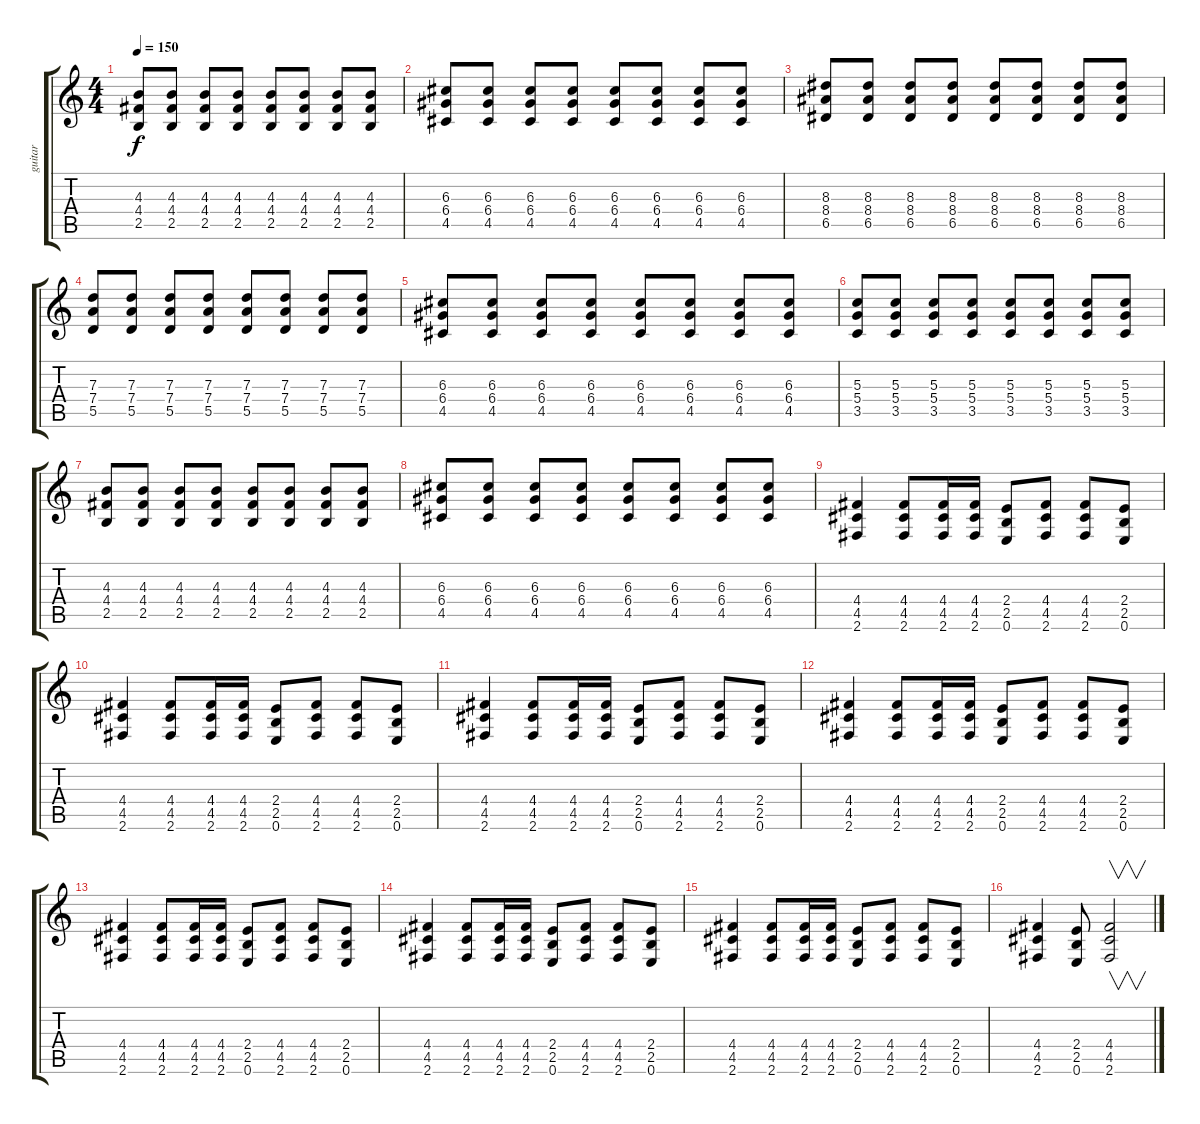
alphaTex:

\track ("guitar" "guitar") {instrument distortionguitar}
\staff {score tabs}
\tuning (E4 B3 G3 D3 A2 E2) {hide}
\ts (4 4)
\tempo 150
\clef g2
\ks c
(4.3 4.4 2.5).8{dy f} (4.3 4.4 2.5).8 (4.3 4.4 2.5).8 (4.3 4.4 2.5).8 (4.3 4.4 2.5).8 (4.3 4.4 2.5).8 (4.3 4.4 2.5).8 (4.3 4.4 2.5).8 |
(6.3 6.4 4.5).8 (6.3 6.4 4.5).8 (6.3 6.4 4.5).8 (6.3 6.4 4.5).8 (6.3 6.4 4.5).8 (6.3 6.4 4.5).8 (6.3 6.4 4.5).8 (6.3 6.4 4.5).8 |
(8.3 8.4 6.5).8 (8.3 8.4 6.5).8 (8.3 8.4 6.5).8 (8.3 8.4 6.5).8 (8.3 8.4 6.5).8 (8.3 8.4 6.5).8 (8.3 8.4 6.5).8 (8.3 8.4 6.5).8 |
(7.3 7.4 5.5).8 (7.3 7.4 5.5).8 (7.3 7.4 5.5).8 (7.3 7.4 5.5).8 (7.3 7.4 5.5).8 (7.3 7.4 5.5).8 (7.3 7.4 5.5).8 (7.3 7.4 5.5).8 |
(6.3 6.4 4.5).8 (6.3 6.4 4.5).8 (6.3 6.4 4.5).8 (6.3 6.4 4.5).8 (6.3 6.4 4.5).8 (6.3 6.4 4.5).8 (6.3 6.4 4.5).8 (6.3 6.4 4.5).8 |
(5.3 5.4 3.5).8 (5.3 5.4 3.5).8 (5.3 5.4 3.5).8 (5.3 5.4 3.5).8 (5.3 5.4 3.5).8 (5.3 5.4 3.5).8 (5.3 5.4 3.5).8 (5.3 5.4 3.5).8 |
(4.3 4.4 2.5).8 (4.3 4.4 2.5).8 (4.3 4.4 2.5).8 (4.3 4.4 2.5).8 (4.3 4.4 2.5).8 (4.3 4.4 2.5).8 (4.3 4.4 2.5).8 (4.3 4.4 2.5).8 |
(6.3 6.4 4.5).8 (6.3 6.4 4.5).8 (6.3 6.4 4.5).8 (6.3 6.4 4.5).8 (6.3 6.4 4.5).8 (6.3 6.4 4.5).8 (6.3 6.4 4.5).8 (6.3 6.4 4.5).8 |
(4.4 4.5 2.6).4 (4.4 4.5 2.6).8 (4.4 4.5 2.6).16 (4.4 4.5 2.6).16 (2.4 2.5 0.6).8 (4.4 4.5 2.6).8 (4.4 4.5 2.6).8 (2.4 2.5 0.6).8 |
(4.4 4.5 2.6).4 (4.4 4.5 2.6).8 (4.4 4.5 2.6).16 (4.4 4.5 2.6).16 (2.4 2.5 0.6).8 (4.4 4.5 2.6).8 (4.4 4.5 2.6).8 (2.4 2.5 0.6).8 |
(4.4 4.5 2.6).4 (4.4 4.5 2.6).8 (4.4 4.5 2.6).16 (4.4 4.5 2.6).16 (2.4 2.5 0.6).8 (4.4 4.5 2.6).8 (4.4 4.5 2.6).8 (2.4 2.5 0.6).8 |
(4.4 4.5 2.6).4 (4.4 4.5 2.6).8 (4.4 4.5 2.6).16 (4.4 4.5 2.6).16 (2.4 2.5 0.6).8 (4.4 4.5 2.6).8 (4.4 4.5 2.6).8 (2.4 2.5 0.6).8 |
(4.4 4.5 2.6).4 (4.4 4.5 2.6).8 (4.4 4.5 2.6).16 (4.4 4.5 2.6).16 (2.4 2.5 0.6).8 (4.4 4.5 2.6).8 (4.4 4.5 2.6).8 (2.4 2.5 0.6).8 |
(4.4 4.5 2.6).4 (4.4 4.5 2.6).8 (4.4 4.5 2.6).16 (4.4 4.5 2.6).16 (2.4 2.5 0.6).8 (4.4 4.5 2.6).8 (4.4 4.5 2.6).8 (2.4 2.5 0.6).8 |
(4.4 4.5 2.6).4 (4.4 4.5 2.6).8 (4.4 4.5 2.6).16 (4.4 4.5 2.6).16 (2.4 2.5 0.6).8 (4.4 4.5 2.6).8 (4.4 4.5 2.6).8 (2.4 2.5 0.6).8 |
(4.4 4.5 2.6).4 (2.4 2.5 0.6).8 (4.4 4.5 2.6).2{v}
